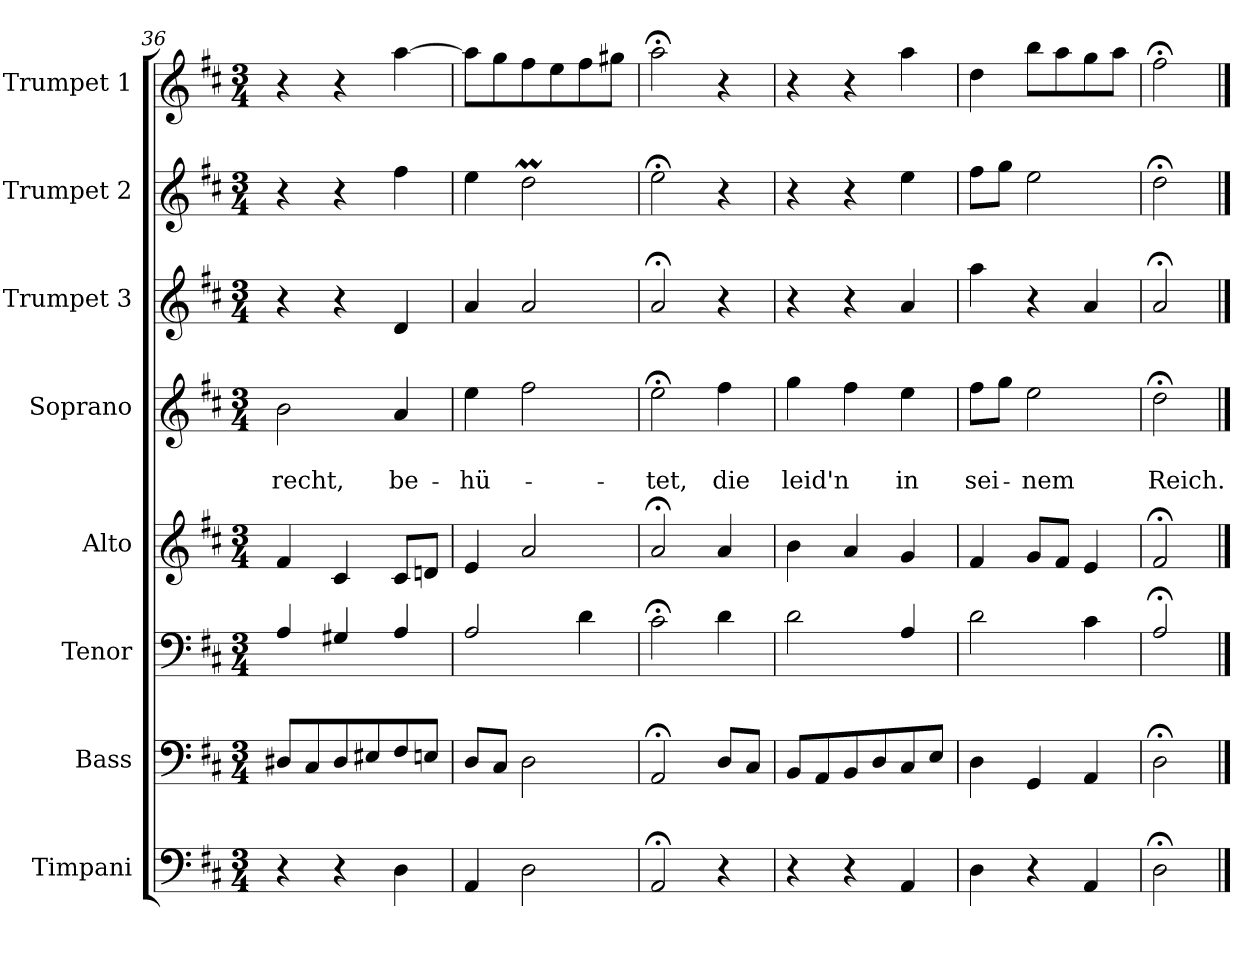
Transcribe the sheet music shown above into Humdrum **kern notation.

**kern	**kern	**kern	**kern	**kern	**text	**text	**kern	**kern	**kern
*part8	*part7	*part6	*part5	*part4	*part4	*part4	*part3	*part2	*part1
*staff8	*staff7	*staff6	*staff5	*staff4	*staff4	*staff4	*staff3	*staff2	*staff1
*I"Timpani	*I"Bass	*I"Tenor	*I"Alto	*I"Soprano	*	*	*I"Trumpet 3	*I"Trumpet 2	*I"Trumpet 1
*	*I'B.	*I'T.	*I'A.	*I'S.	*	*	*	*	*
*clefF4	*clefF4	*clefF4	*clefG2	*clefG2	*	*	*clefG2	*clefG2	*clefG2
*k[f#c#]	*k[f#c#]	*k[f#c#]	*k[f#c#]	*k[f#c#]	*	*	*k[f#c#]	*k[f#c#]	*k[f#c#]
*D:	*D:	*D:	*D:	*D:	*	*	*D:	*D:	*D:
*M3/4	*M3/4	*M3/4	*M3/4	*M3/4	*	*	*M3/4	*M3/4	*M3/4
=36	=36	=36	=36	=36	=36	=36	=36	=36	=36
!	!	!	!	!	!	!LO:LY:b	!	!	!
4r	8D#X/L	4A/	4f#/	2b\	.	recht,	4r	4r	4r
.	8C#/	.	.	.	.	.	.	.	.
4r	8D#/	4G#X/	4c#/	.	.	.	4r	4r	4r
.	8E#X/	.	.	.	.	.	.	.	.
!	!	!	!	!	!	!LO:LY:b	!	!	!
4D\	8F#/	4A/	8c#/L	4a/	.	be-	4d/	4ff#\	[4aa\
.	8En/J	.	8dn/J	.	.	.	.	.	.
=37	=37	=37	=37	=37	=37	=37	=37	=37	=37
!	!	!	!	!	!	!LO:LY:b	!	!	!
4AA/	8D/L	2A/	4e/	4ee\	.	-hü-	4a/	4ee\	8aa\L]
.	8C#/J	.	.	.	.	.	.	.	8gg\
2D\	2D\	.	2a/	2ff#\	.	.	2a/	2ddM\	8ff#\
.	.	.	.	.	.	.	.	.	8ee\
.	.	4d\	.	.	.	.	.	.	8ff#\
.	.	.	.	.	.	.	.	.	8gg#X\J
=38	=38	=38	=38	=38	=38	=38	=38	=38	=38
!	!	!	!	!	!	!LO:LY:b	!	!	!
2AA;</	2AA;</	2c#;<\	2a;</	2ee;<\	.	-tet,	2a;</	2ee;<\	2aa;<\
!	!	!	!	!	!	!LO:LY:b	!	!	!
4r	8D/L	4d\	4a/	4ff#\	.	die	4r	4r	4r
.	8C#/J	.	.	.	.	.	.	.	.
=39	=39	=39	=39	=39	=39	=39	=39	=39	=39
!	!	!	!	!	!	!LO:LY:b	!	!	!
4r	8BB/L	2d\	4b\	4gg\	.	leid'n	4r	4r	4r
.	8AA/	.	.	.	.	.	.	.	.
4r	8BB/	.	4a/	4ff#\	.	.	4r	4r	4r
.	8D/	.	.	.	.	.	.	.	.
!	!	!	!	!	!	!LO:LY:b	!	!	!
4AA/	8C#/	4A/	4g/	4ee\	.	in	4a/	4ee\	4aa\
.	8E/J	.	.	.	.	.	.	.	.
=40	=40	=40	=40	=40	=40	=40	=40	=40	=40
!	!	!	!	!	!	!LO:LY:b	!	!	!
4D\	4D\	2d\	4f#/	8ff#\L	.	sei-	4aa\	8ff#\L	4dd\
.	.	.	.	8gg\J	.	.	.	8gg\J	.
!	!	!	!	!	!	!LO:LY:b	!	!	!
4r	4GG/	.	8g/L	2ee\	.	-nem	4r	2ee\	8bb\L
.	.	.	8f#/J	.	.	.	.	.	8aa\
4AA/	4AA/	4c#\	4e/	.	.	.	4a/	.	8gg\
.	.	.	.	.	.	.	.	.	8aa\J
=41	=41	=41	=41	=41	=41	=41	=41	=41	=41
!	!	!	!	!	!	!LO:LY:b	!	!	!
2D;<\	2D;<\	2A;</	2f#;</	2dd;<\	.	Reich.	2a;</	2dd;<\	2ff#;<\
==	==	==	==	==	==	==	==	==	==
*-	*-	*-	*-	*-	*-	*-	*-	*-	*-
